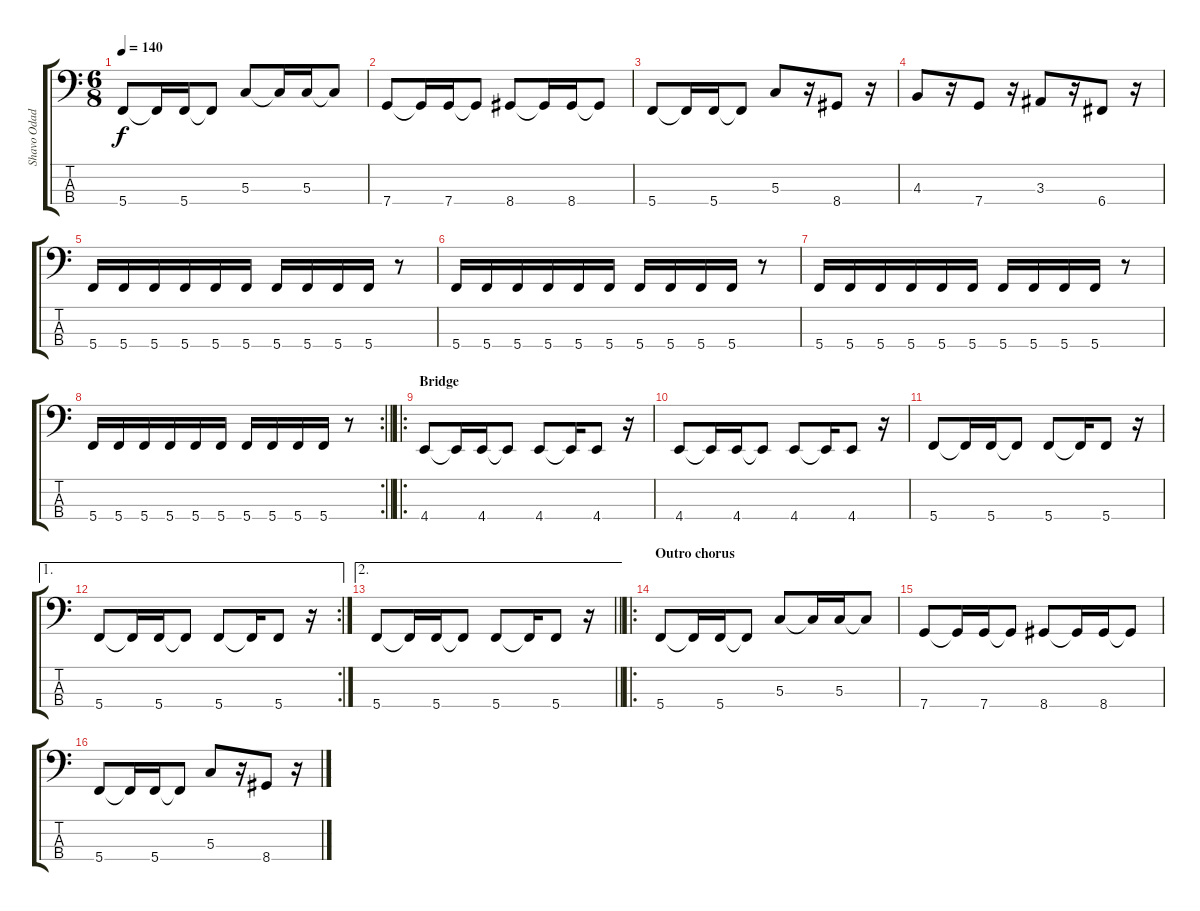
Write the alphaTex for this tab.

\track ("Shavo Odadjian" "Shavo Odad") {instrument electricbassfinger}
\staff {score tabs}
\tuning (F2 C2 G1 C1) {hide}
\ts (6 8)
\tempo 140
\clef f4
\ks c
5.4.8{dy f} 5.4{t}.16 5.4.16 5.4{t}.8 5.3.8 5.3{t}.16 5.3.16 5.3{t}.8 |
7.4.8 7.4{t}.16 7.4.16 7.4{t}.8 8.4.8 8.4{t}.16 8.4.16 8.4{t}.8 |
5.4.8 5.4{t}.16 5.4.16 5.4{t}.8 5.3.8 r.16 8.4.8 r.16 |
4.3.8 r.16 7.4.8 r.16 3.3.8 r.16 6.4.8 r.16 |
5.4.16 5.4.16 5.4.16 5.4.16 5.4.16 5.4.16 5.4.16 5.4.16 5.4.16 5.4.16 r.8 |
5.4.16 5.4.16 5.4.16 5.4.16 5.4.16 5.4.16 5.4.16 5.4.16 5.4.16 5.4.16 r.8 |
5.4.16 5.4.16 5.4.16 5.4.16 5.4.16 5.4.16 5.4.16 5.4.16 5.4.16 5.4.16 r.8 |
\rc 2
\barLineRight lightlight
5.4.16 5.4.16 5.4.16 5.4.16 5.4.16 5.4.16 5.4.16 5.4.16 5.4.16 5.4.16 r.8 |
\ro
\section ("" "Bridge")
4.4.8 4.4{t}.16 4.4.16 4.4{t}.8 4.4.8 4.4{t}.16 4.4.8 r.16 |
4.4.8 4.4{t}.16 4.4.16 4.4{t}.8 4.4.8 4.4{t}.16 4.4.8 r.16 |
5.4.8 5.4{t}.16 5.4.16 5.4{t}.8 5.4.8 5.4{t}.16 5.4.8 r.16 |
\ae 1
\rc 2
5.4.8 5.4{t}.16 5.4.16 5.4{t}.8 5.4.8 5.4{t}.16 5.4.8 r.16 |
\ae 2
\barLineRight lightlight
5.4.8 5.4{t}.16 5.4.16 5.4{t}.8 5.4.8 5.4{t}.16 5.4.8 r.16 |
\ro
\section ("" "Outro chorus")
5.4.8 5.4{t}.16 5.4.16 5.4{t}.8 5.3.8 5.3{t}.16 5.3.16 5.3{t}.8 |
7.4.8 7.4{t}.16 7.4.16 7.4{t}.8 8.4.8 8.4{t}.16 8.4.16 8.4{t}.8 |
5.4.8 5.4{t}.16 5.4.16 5.4{t}.8 5.3.8 r.16 8.4.8 r.16
